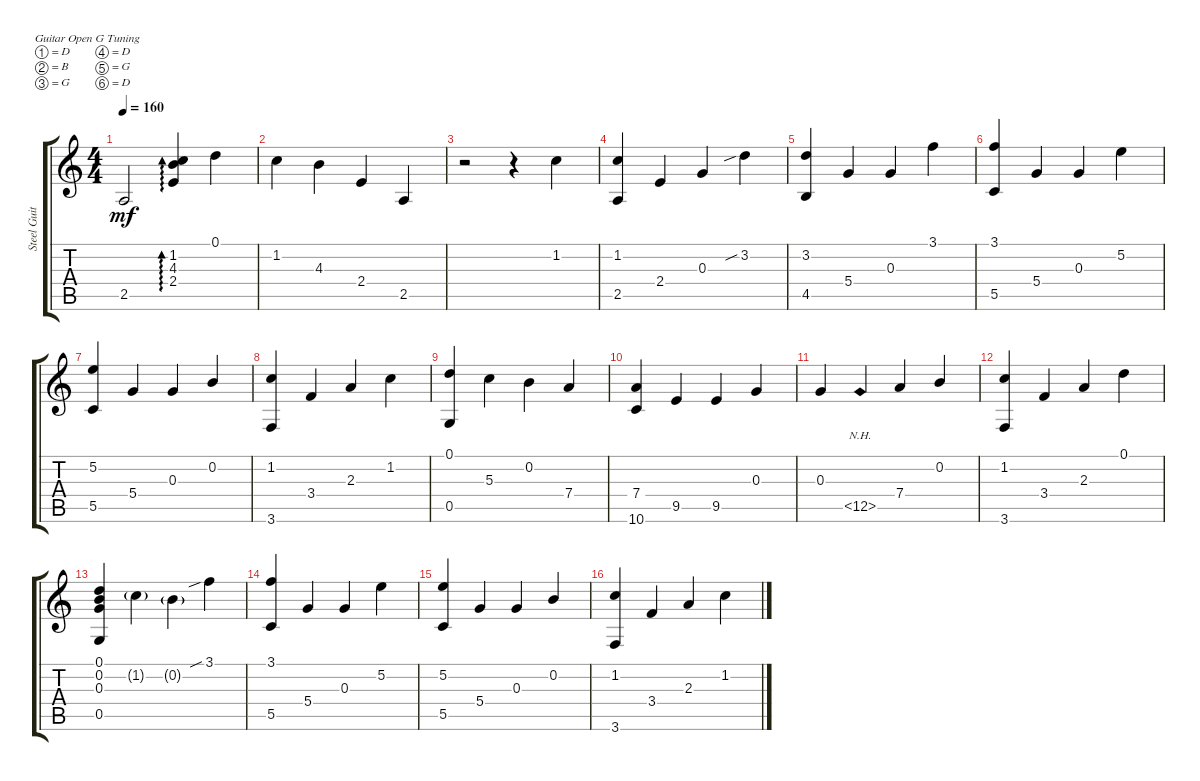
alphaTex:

\defaultSystemsLayout 4
\bracketExtendMode groupsimilarinstruments
\otherSystemsTrackNameOrientation horizontal
\track ("Steel Guitar" "Steel Guit") {instrument acousticguitarsteel}
\staff {score tabs}
\tuning (D4 B3 G3 D3 G2 D2)
\ts (4 4)
\tempo 160
\clef g2
\scale
1.13871
\ks c
2.5.2{dy mf instrument acousticguitarsteel beam Up} (1.2 4.3 2.4).4{ad 0 beam Up} 0.1.4{beam Down} |
\scale
0.930643 1.2.4{beam Down} 4.3.4{beam Down} 2.4.4{beam Up} 2.5.4{beam Up} |
\scale
0.930643 r.2{beam Down} r.4{beam Down} 1.2.4{beam Down} |
\scale
1.07818 (1.2 2.5).4{beam Up} 2.4.4{beam Up} 0.3.4{beam Up} 3.2{sib}.4{beam Down} |
\scale
0.960908 (3.2 4.5).4{beam Up} 5.4.4{beam Up} 0.3.4{beam Up} 3.1.4{beam Down} |
\scale
0.960908 (3.1 5.5).4{beam Up} 5.4.4{beam Up} 0.3.4{beam Up} 5.2.4{beam Down} |
\scale
1.07818 (5.2 5.5).4{beam Up} 5.4.4{beam Up} 0.3.4{beam Up} 0.2.4{beam Up} |
\scale
0.960908 (1.2 3.6).4{beam Up} 3.4.4{beam Up} 2.3.4{beam Up} 1.2.4{beam Down} |
\scale
0.960908 (0.1 0.5).4{beam Up} 5.3.4{beam Down} 0.2.4{beam Down} 7.4.4{beam Up} |
\scale
1.07818 (7.4 10.6).4{beam Up} 9.5.4{beam Up} 9.5.4{beam Up} 0.3.4{beam Up} |
\scale
0.960908 0.3.4{beam Up} 12.5{nh}.4{beam Up} 7.4.4{beam Up} 0.2.4{beam Up} |
\scale
0.960908 (3.6 1.2).4{beam Up} 3.4.4{beam Up} 2.3.4{beam Up} 0.1.4{beam Down} |
\scale
1.07818 (0.1 0.2 0.5 0.3).4{beam Up} 1.2{g}.4{beam Down} 0.2{g}.4{beam Down} 3.1{sib}.4{beam Down} |
\scale
0.960908 (3.1 5.5).4{beam Up} 5.4.4{beam Up} 0.3.4{beam Up} 5.2.4{beam Down} |
\scale
0.960908 (5.2 5.5).4{beam Up} 5.4.4{beam Up} 0.3.4{beam Up} 0.2.4{beam Up} |
\scale
1.07818 (1.2 3.6).4{beam Up} 3.4.4{beam Up} 2.3.4{beam Up} 1.2.4{beam Down}
